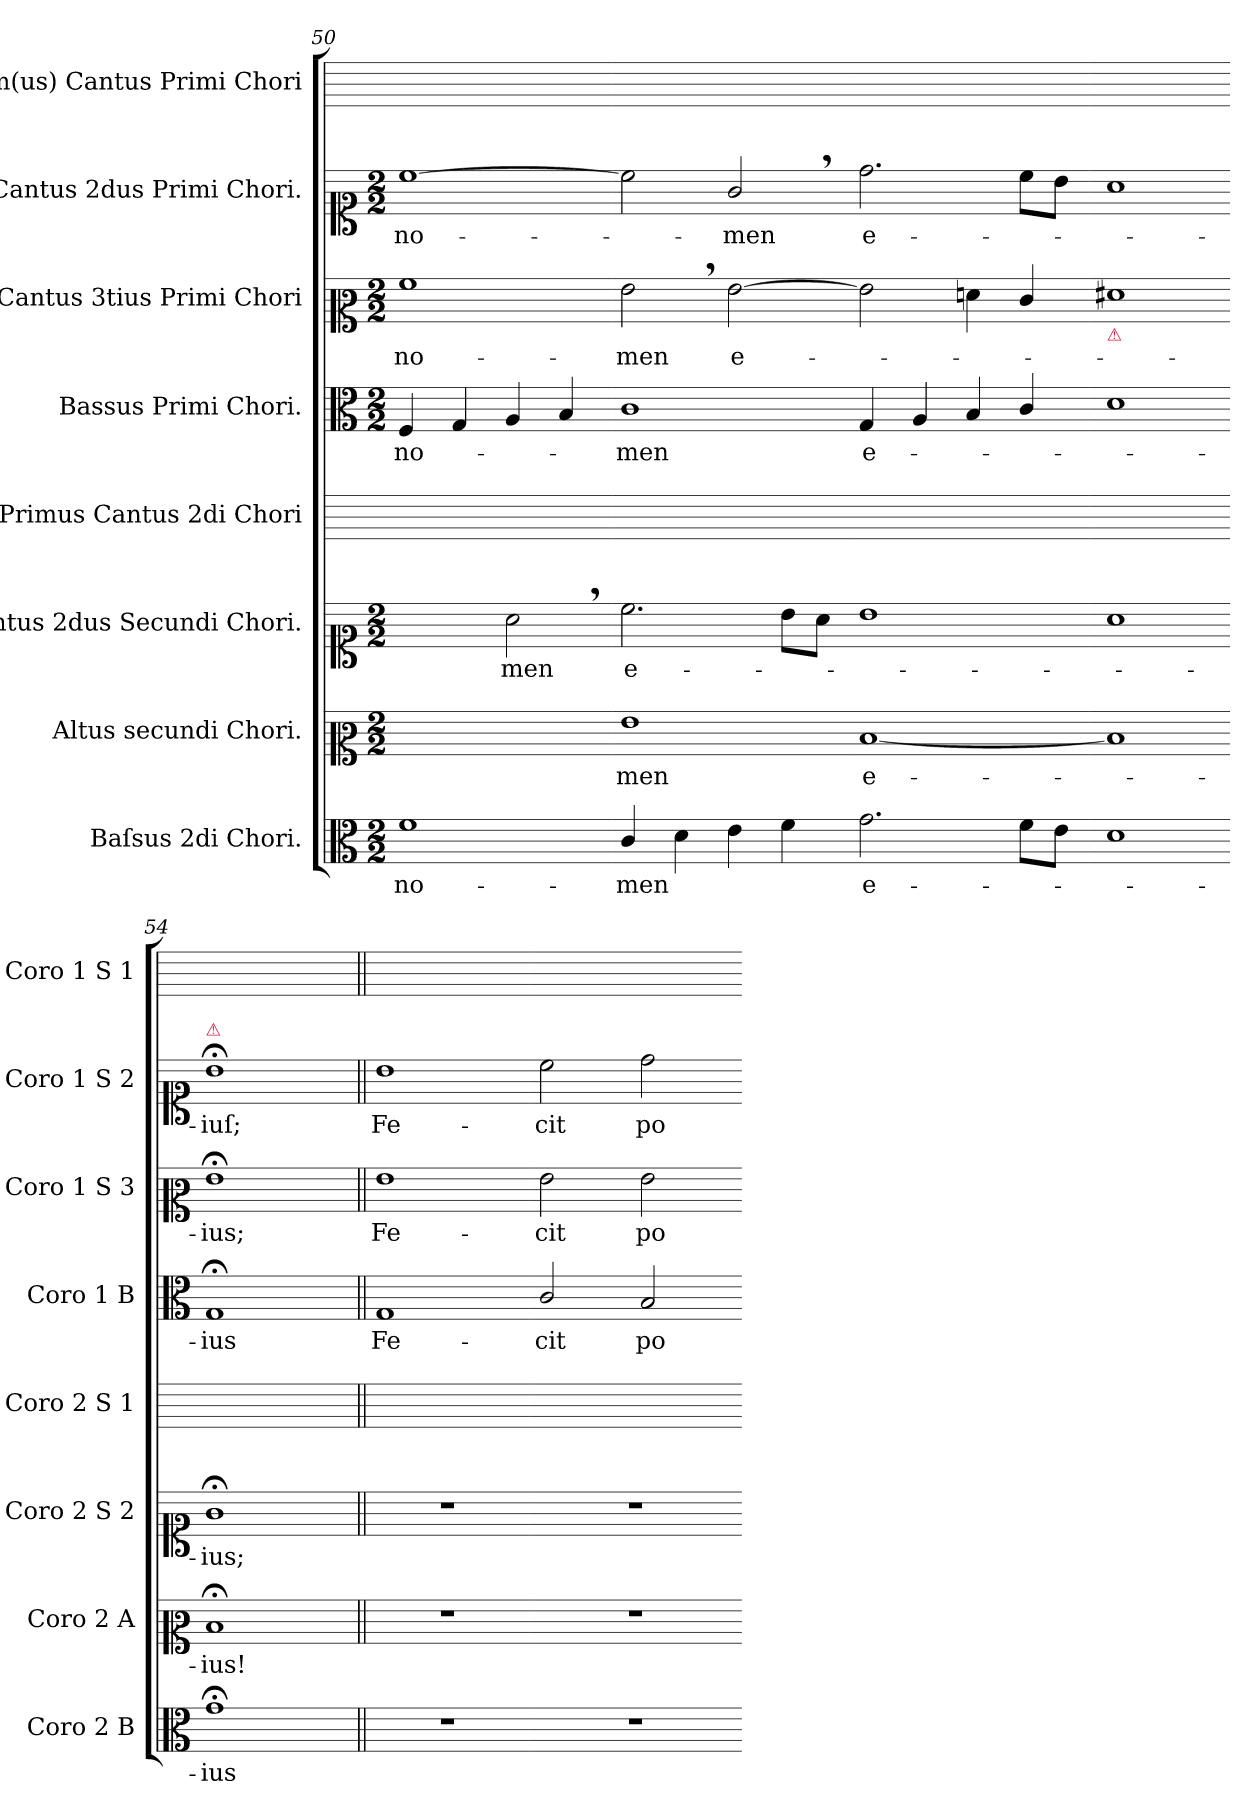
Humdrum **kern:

**kern	**text	**kern	**text	**kern	**text	**kern	**kern	**text	**kern	**text	**kern	**text	**kern
*part8	*part8	*part7	*part7	*part6	*part6	*part5	*part4	*part4	*part3	*part3	*part2	*part2	*part1
*staff8	*staff8	*staff7	*staff7	*staff6	*staff6	*staff5	*staff4	*staff4	*staff3	*staff3	*staff2	*staff2	*staff1
*I"Baſsus 2di Chori.	*	*I"Altus secundi Chori.	*	*I"Cantus 2dus Secundi Chori.	*	*I"Primus Cantus 2di Chori	*I"Bassus Primi Chori.	*	*I"Cantus 3tius Primi Chori	*	*I"Cantus 2dus Primi Chori.	*	*I"1m(us) Cantus Primi Chori
*I'Coro 2 B	*	*I'Coro 2 A	*	*I'Coro 2 S 2	*	*I'Coro 2 S 1	*I'Coro 1 B	*	*I'Coro 1 S 3	*	*I'Coro 1 S 2	*	*I'Coro 1 S 1
*clefC3	*	*clefC2	*	*clefC1	*	*	*clefC3	*	*clefC2	*	*clefC1	*	*
*k[]	*	*k[]	*	*k[]	*	*k[]	*k[]	*	*k[]	*	*k[]	*	*k[]
*C:	*	*C:	*	*C:	*	*C:	*C:	*	*C:	*	*C:	*	*C:
*M2/2	*	*M2/2	*	*M2/2	*	*	*M2/2	*	*M2/2	*	*M2/2	*	*
=50	=50	=50	=50	=50	=50	=50	=50	=50	=50	=50	=50	=50	=50
1f	no-	1ryy	.	2ryy	.	1ryy	4F/	no-	1a	no-	[1cc	no-	1ryy
.	.	.	.	.	.	.	4G/	.	.	.	.	.	.
.	.	.	.	2a,<\	-men	.	4A/	.	.	.	.	.	.
.	.	.	.	.	.	.	4B/	.	.	.	.	.	.
=51-	=51-	=51-	=51-	=51-	=51-	=51-	=51-	=51-	=51-	=51-	=51-	=51-	=51-
4c/	-men	1g	-men	2.cc\	e-	1ryy	1c	-men	2g,<\	-men	2cc]	.	1ryy
4d\	.	.	.	.	.	.	.	.	.	.	.	.	.
4e\	.	.	.	.	.	.	.	.	[2g\	e-	2g,</	-men	.
4f\	.	.	.	8b\L	.	.	.	.	.	.	.	.	.
.	.	.	.	8a\J	.	.	.	.	.	.	.	.	.
=52-	=52-	=52-	=52-	=52-	=52-	=52-	=52-	=52-	=52-	=52-	=52-	=52-	=52-
2.g\	e-	[1d	e-	1b	.	1ryy	4G/	e-	2g\]	.	2.dd\	e-	1ryy
.	.	.	.	.	.	.	4A/	.	.	.	.	.	.
.	.	.	.	.	.	.	4B/	.	4fn\	.	.	.	.
8f\L	.	.	.	.	.	.	4c/	.	4e/	.	8cc\L	.	.
8e\J	.	.	.	.	.	.	.	.	.	.	8b\J	.	.
=53-	=53-	=53-	=53-	=53-	=53-	=53-	=53-	=53-	=53-	=53-	=53-	=53-	=53-
!	!	!	!	!	!	!	!	!	!LO:TX:b:color=crimson:t=⚠	!	!	!	!
1d	.	1d]	.	1a	.	1ryy	1d	.	1f#X	.	1a	.	1ryy
=54-	=54-	=54-	=54-	=54-	=54-	=54-	=54-	=54-	=54-	=54-	=54-	=54-	=54-
!	!	!	!	!	!	!	!	!	!	!	!LO:TX:a:color=crimson:t=⚠	!	!
1g;<;	-ius	1d;<;	-ius!	1g;<;	-ius;	1ryy	1G;<;	-ius	1g;<;	-ius;	1b;<;	-iuſ;	1ryy
=55||	=55||	=55||	=55||	=55||	=55||	=55||	=55||	=55||	=55||	=55||	=55||	=55||	=55||
1r	.	1r	.	1r	.	1ryy	1G	Fe-	1g	Fe-	1b	Fe-	1ryy
=56-	=56-	=56-	=56-	=56-	=56-	=56-	=56-	=56-	=56-	=56-	=56-	=56-	=56-
1r	.	1r	.	1r	.	1ryy	2c/	-cit	2g\	-cit	2cc\	-cit	1ryy
.	.	.	.	.	.	.	2B/	po-	2g\	po-	2dd\	po-	.
=-	=-	=-	=-	=-	=-	=-	=-	=-	=-	=-	=-	=-	=-
*-	*-	*-	*-	*-	*-	*-	*-	*-	*-	*-	*-	*-	*-
